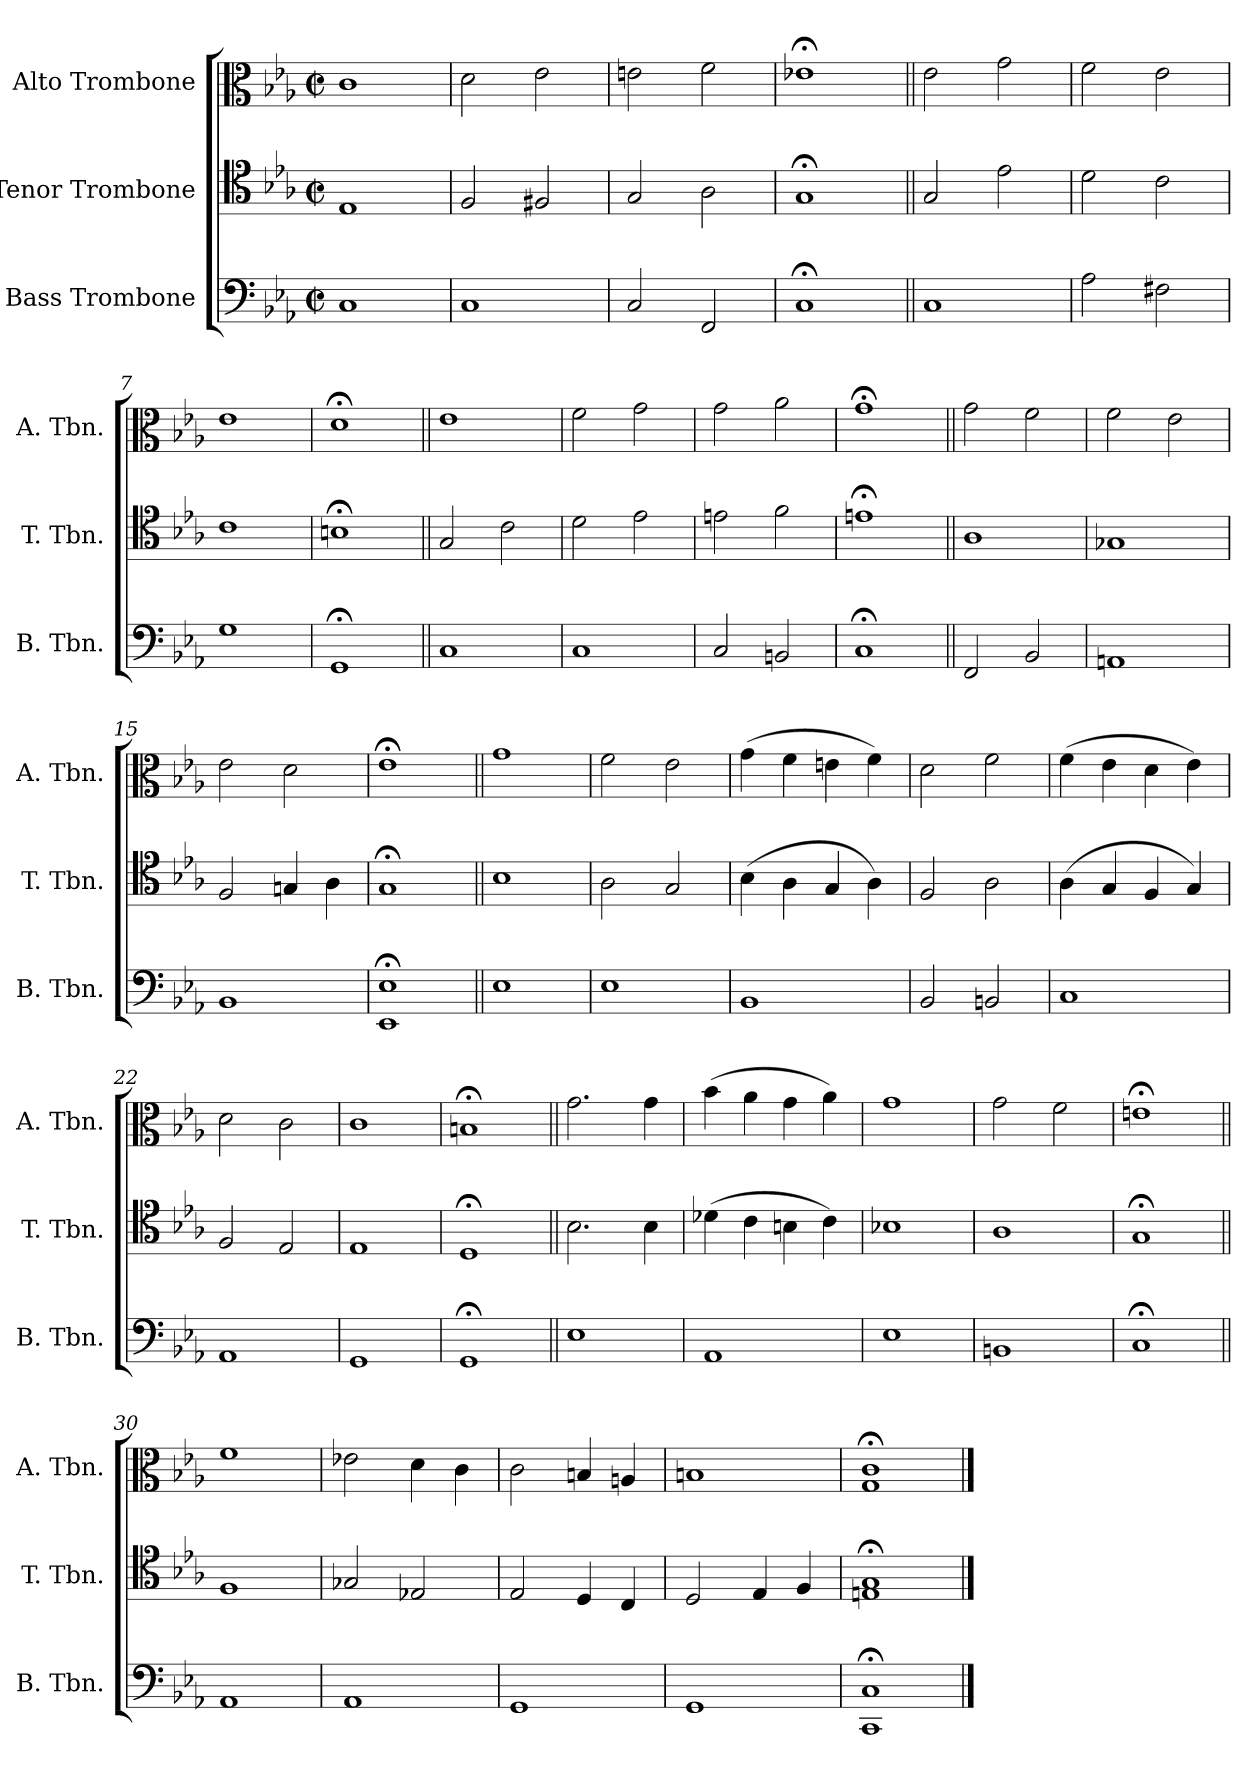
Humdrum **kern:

**kern	**kern	**kern
*part3	*part2	*part1
*staff3	*staff2	*staff1
*I"Bass Trombone	*I"Tenor Trombone	*I"Alto Trombone
*I'B. Tbn.	*I'T. Tbn.	*I'A. Tbn.
*clefF4	*clefC4	*clefC3
*k[b-e-a-]	*k[b-e-a-]	*k[b-e-a-]
*M2/2	*M2/2	*M2/2
*met(c|)	*met(c|)	*met(c|)
=1	=1	=1
1C	1E-	1c
=2	=2	=2
1C	2F/	2d\
.	2F#X/	2e-\
=3	=3	=3
2C/	2G/	2en\
2FF/	2A-\	2f\
=4	=4	=4
1C;<	1G;<	1e-X;<
=5||	=5||	=5||
1C	2G/	2e-\
.	2e-\	2g\
=6	=6	=6
2A-\	2d\	2f\
2F#X\	2c\	2e-\
=7	=7	=7
1G	1c	1e-
=8	=8	=8
1GG;<	1Bn;<	1d;<
!!LO:LB:g=z
=9||	=9||	=9||
1C	2G/	1e-
.	2c\	.
=10	=10	=10
1C	2d\	2f\
.	2e-\	2g\
=11	=11	=11
2C/	2en\	2g\
2BBn/	2f\	2a-\
=12	=12	=12
1C;<	1en;<	1g;<
=13||	=13||	=13||
2FF/	1A-	2g\
2BB-/	.	2f\
=14	=14	=14
1AAn	1G-X	2f\
.	.	2e-\
=15	=15	=15
1BB-	2F/	2e-\
.	4Gn/	2d\
.	4A-\	.
=16	=16	=16
1EE-!;< 1E-;<	1G;<	1e-;<
!!LO:LB:g=z
=17||	=17||	=17||
1E-	1B-	1g
=18	=18	=18
1E-	2A-\	2f\
.	2G/	2e-\
=19	=19	=19
1BB-	(>4B-\	(>4g\
.	4A-\	4f\
.	4G/	4en\
.	4A-\)	4f\)
=20	=20	=20
2BB-/	2F/	2d\
2BBn/	2A-\	2f\
=21	=21	=21
1C	(>4A-\	(>4f\
.	4G/	4e-\
.	4F/	4d\
.	4G/)	4e-\)
=22	=22	=22
1AA-	2F/	2d\
.	2E-/	2c\
=23	=23	=23
1GG	1E-	1c
=24	=24	=24
1GG;<	1D;<	1Bn;<
!!LO:LB:g=z
=25||	=25||	=25||
1E-	2.B-\	2.g\
.	4B-\	4g\
=26	=26	=26
1AA-	(>4d-X\	(>4b-\
.	4c\	4a-\
.	4Bn\	4g\
.	4c\)	4a-\)
=27	=27	=27
1E-	1B-X	1g
=28	=28	=28
1BBn	1A-	2g\
.	.	2f\
=29	=29	=29
1C;<	1G;<	1en;<
=30||	=30||	=30||
1AA-	1F	1f
=31	=31	=31
1AA-	2G-X/	2e-X\
.	2E-X/	4d\
.	.	4c\
=32	=32	=32
1GG	2E-/	2c\
.	4D/	4Bn/
.	4C/	4An/
=33	=33	=33
1GG	2D/	1Bn
.	4E-/	.
.	4F/	.
=34	=34	=34
1CC!;< 1C;<	1En;< 1G!;<	1G!;< 1c;<
==	==	==
*-	*-	*-
